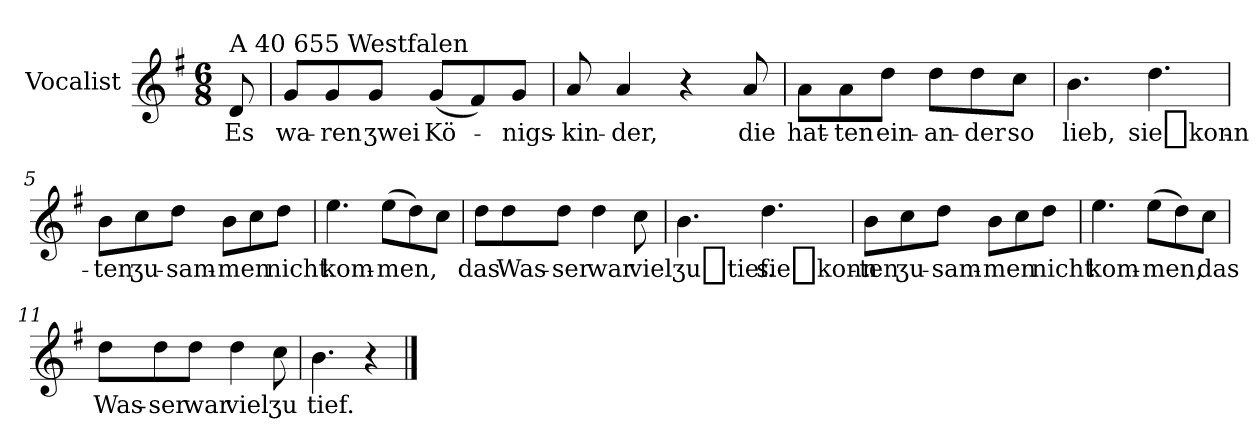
**kern	**text
*part1	*part1
*staff1	*staff1
*I"Vocalist	*
*k[f#]	*
*G:	*
*M6/8	*
=	=
!LO:TX:a:t=A 40 655 Westfalen	!
8d	Es
=1	=1
8gL	wa-
8g	-ren
8gJ	ʒwei
(8gL	Kö-
8f#)	.
8gJ	-nigs-
=2	=2
8a	-kin-
4a	-der,
4r	.
8a	die
=3	=3
8aL	hat-
8a	-ten
8ddJ	ein-
8ddL	-an-
8dd	-der
8ccJ	so
=4	=4
4.b	lieb,
4.dd	sie_konn-
=5	=5
8bL	-ten
8cc	ʒu-
8ddJ	-sam-
8bL	-men
8cc	.
8ddJ	nicht
=6	=6
4.ee	kom-
(8eeL	-men,
8dd)	.
8ccJ	.
=7	=7
8ddL	das
8dd	Was-
8ddJ	-ser
4dd	war
8cc	viel
=8	=8
4.b	ʒu_tief.
4.dd	sie_konn-
=9	=9
8bL	-ten
8cc	ʒu-
8ddJ	-sam-
8bL	-men
8cc	.
8ddJ	nicht
=10	=10
4.ee	kom-
(8eeL	-men,
8dd)	.
8ccJ	das
=11	=11
8ddL	Was-
8dd	-ser
8ddJ	war
4dd	viel
8cc	ʒu
=12	=12
4.b	tief.
4r	.
==	==
*-	*-
